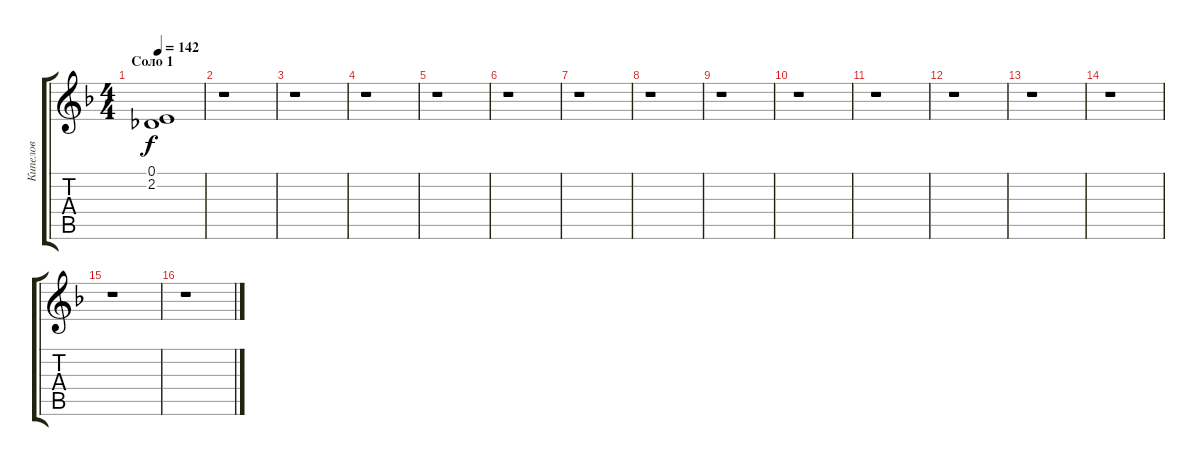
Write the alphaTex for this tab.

\track ("Кипелов" "Кипелов") {instrument lead6voice}
\staff {score tabs}
\tuning (E4 B3 G3 D3 A2 E2) {hide}
\ts (4 4)
\section ("" "Соло 1")
\tempo 142
\clef g2
\ks dminor
(0.1{t} 2.2{t}).1{dy f volume 2} |
r.1 |
r.1 |
r.1 |
r.1 |
r.1 |
r.1 |
r.1 |
r.1 |
r.1 |
r.1 |
r.1 |
r.1 |
r.1 |
r.1 |
r.1
